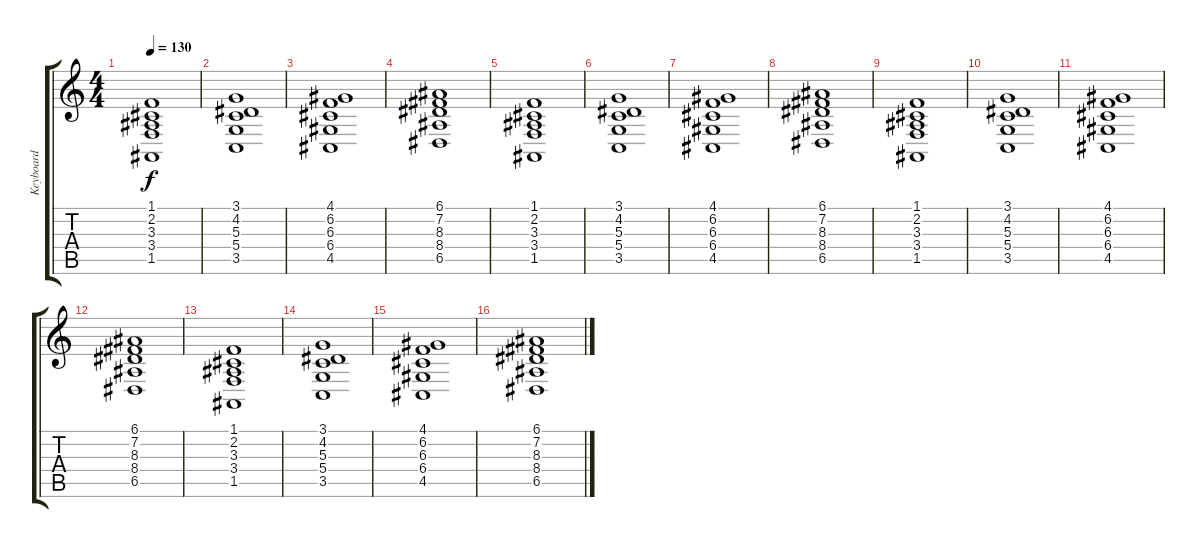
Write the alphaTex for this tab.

\track ("Keyboard" "Keyboard") {instrument stringensemble2}
\staff {score tabs}
\tuning (E4 B3 G3 D3 A2 E2) {hide}
\ts (4 4)
\tempo 130
\clef g2
\ks c
(1.1 2.2 3.3 3.4 1.5).1{dy f} |
(3.1 4.2 5.3 5.4 3.5).1 |
(4.1 6.2 6.3 6.4 4.5).1 |
(6.1 7.2 8.3 8.4 6.5).1 |
(1.1 2.2 3.3 3.4 1.5).1 |
(3.1 4.2 5.3 5.4 3.5).1 |
(4.1 6.2 6.3 6.4 4.5).1 |
(6.1 7.2 8.3 8.4 6.5).1 |
(1.1 2.2 3.3 3.4 1.5).1 |
(3.1 4.2 5.3 5.4 3.5).1 |
(4.1 6.2 6.3 6.4 4.5).1 |
(6.1 7.2 8.3 8.4 6.5).1 |
(1.1 2.2 3.3 3.4 1.5).1 |
(3.1 4.2 5.3 5.4 3.5).1 |
(4.1 6.2 6.3 6.4 4.5).1 |
(6.1 7.2 8.3 8.4 6.5).1
